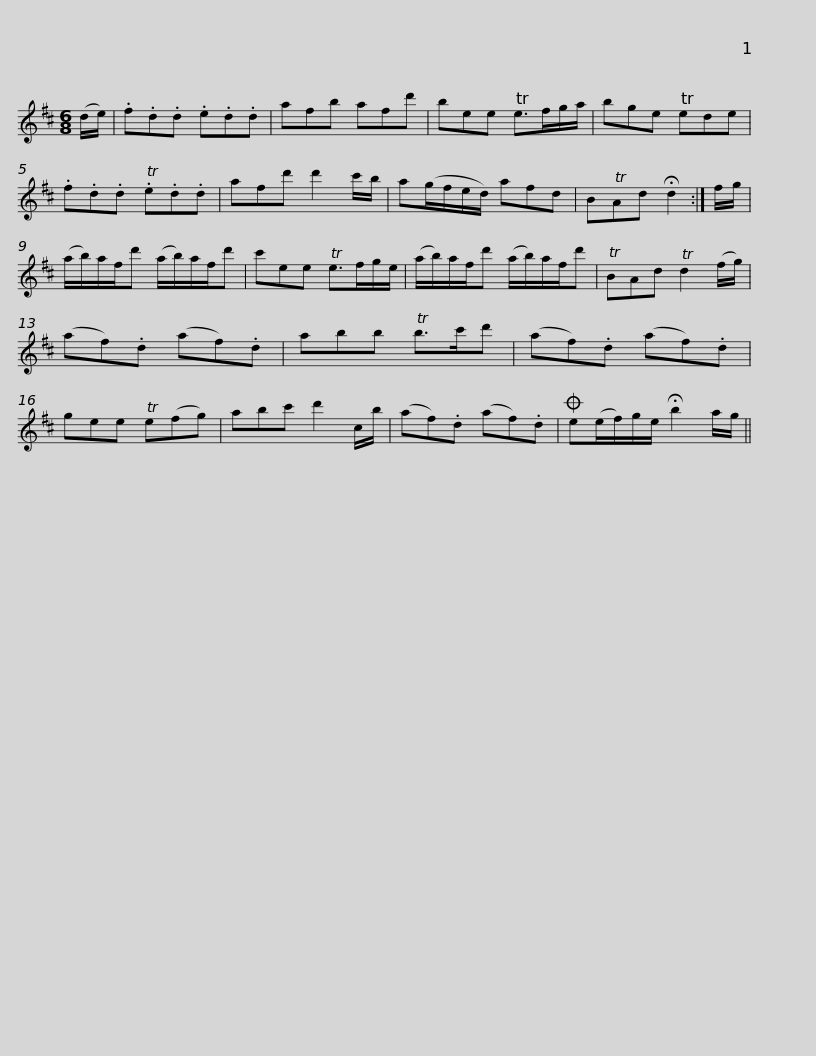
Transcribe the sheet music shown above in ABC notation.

X:1
L:1/8
M:6/8
I:linebreak $
K:D
V:1 treble
V:1
 (d/e/) | .f.d.d .e.d.d | afb afd' | bee Te>fg/a/ | bge Tede | %5
 .f.d.d .Te.d.d | afd' d'2 c'/b/ |$ a(g/f/e/d/) afd | BTAd !fermata!d2 :| f/g/ | %10
 (a/b/)a/f/d' (a/b/)a/f/d' | c'ee Te>fg/e/ | (a/b/)a/f/d' (a/b/)a/f/d' |$ TBAd Td2 (f/g/) | (af).d (af).d | %15
 abb Tb>c'd' | (af).d (af).d | gee Te(fg) | abc' d'2 c/b/ | (af).d (af).d |$ %20
O e(e/f/)g/e/ !fermata!b2 a/g/ || %21
